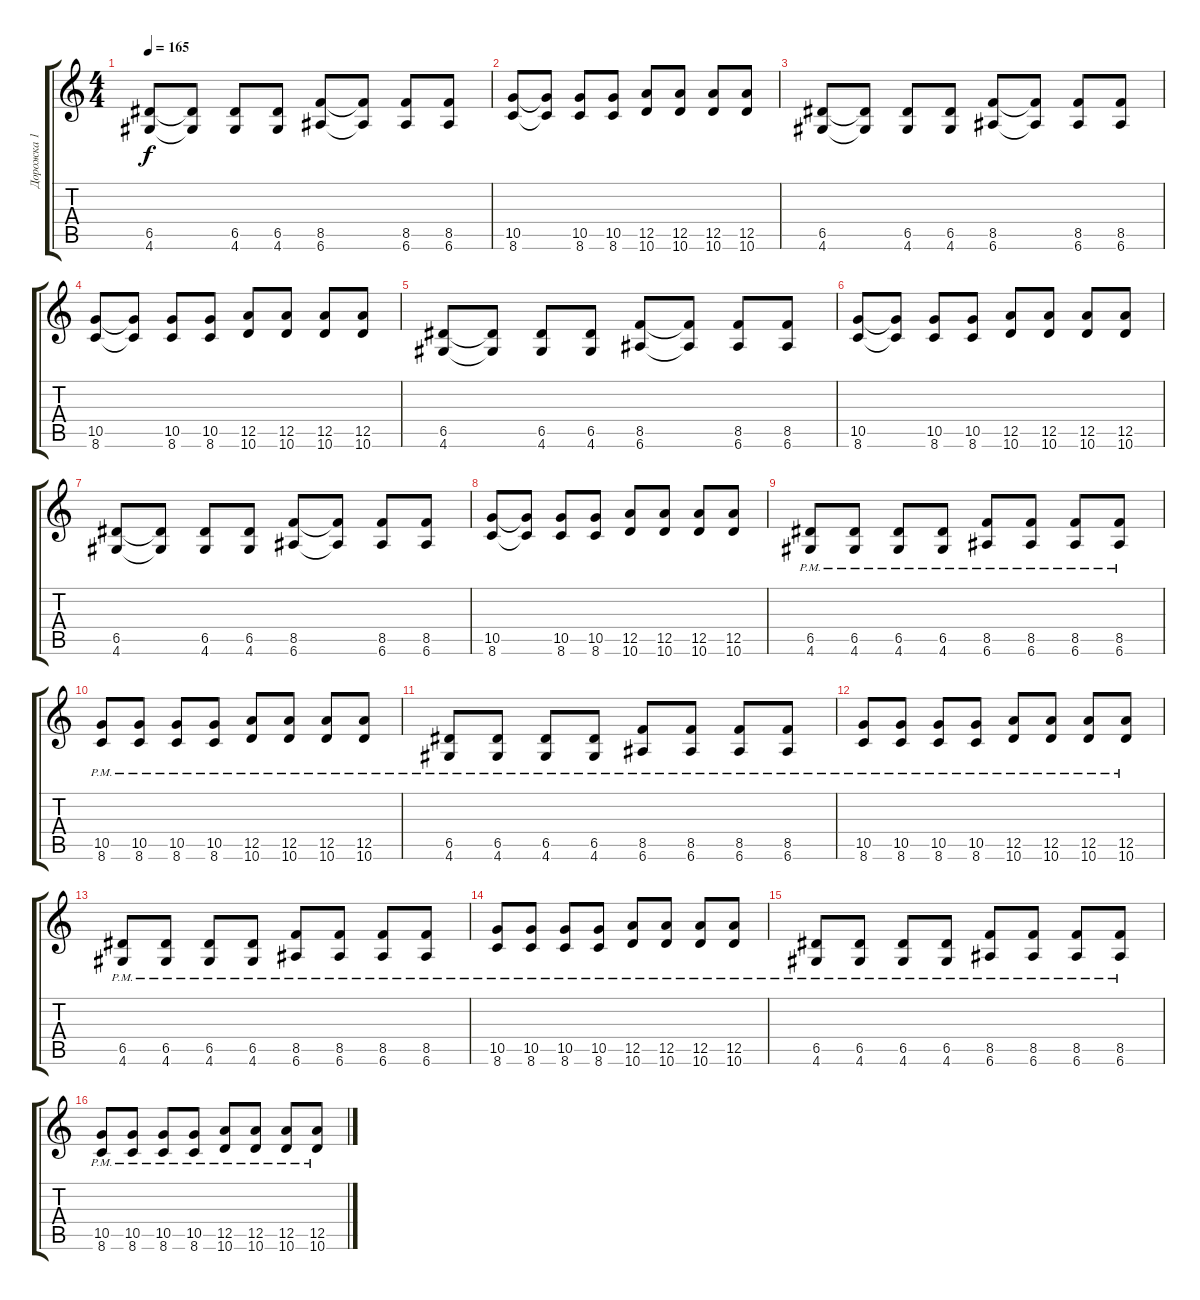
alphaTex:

\track ("Дорожка 1" "Дорожка 1") {instrument overdrivenguitar}
\staff {score tabs}
\tuning (E4 B3 G3 D3 A2 E2) {hide}
\ts (4 4)
\tempo 165
\clef g2
\ks c
(6.5 4.6).8{dy f} (6.5{t} 4.6{t}).8 (6.5 4.6).8 (6.5 4.6).8 (8.5 6.6).8 (8.5{t} 6.6{t}).8 (8.5 6.6).8 (8.5 6.6).8 |
(10.5 8.6).8 (10.5{t} 8.6{t}).8 (10.5 8.6).8 (10.5 8.6).8 (12.5 10.6).8 (12.5 10.6).8 (12.5 10.6).8 (12.5 10.6).8 |
(6.5 4.6).8 (6.5{t} 4.6{t}).8 (6.5 4.6).8 (6.5 4.6).8 (8.5 6.6).8 (8.5{t} 6.6{t}).8 (8.5 6.6).8 (8.5 6.6).8 |
(10.5 8.6).8 (10.5{t} 8.6{t}).8 (10.5 8.6).8 (10.5 8.6).8 (12.5 10.6).8 (12.5 10.6).8 (12.5 10.6).8 (12.5 10.6).8 |
(6.5 4.6).8 (6.5{t} 4.6{t}).8 (6.5 4.6).8 (6.5 4.6).8 (8.5 6.6).8 (8.5{t} 6.6{t}).8 (8.5 6.6).8 (8.5 6.6).8 |
(10.5 8.6).8 (10.5{t} 8.6{t}).8 (10.5 8.6).8 (10.5 8.6).8 (12.5 10.6).8 (12.5 10.6).8 (12.5 10.6).8 (12.5 10.6).8 |
(6.5 4.6).8 (6.5{t} 4.6{t}).8 (6.5 4.6).8 (6.5 4.6).8 (8.5 6.6).8 (8.5{t} 6.6{t}).8 (8.5 6.6).8 (8.5 6.6).8 |
(10.5 8.6).8 (10.5{t} 8.6{t}).8 (10.5 8.6).8 (10.5 8.6).8 (12.5 10.6).8 (12.5 10.6).8 (12.5 10.6).8 (12.5 10.6).8 |
(6.5{pm} 4.6{pm}).8 (6.5{pm} 4.6{pm}).8 (6.5{pm} 4.6{pm}).8 (6.5{pm} 4.6{pm}).8 (8.5{pm} 6.6{pm}).8 (8.5{pm} 6.6{pm}).8 (8.5{pm} 6.6{pm}).8 (8.5{pm} 6.6{pm}).8 |
(10.5{pm} 8.6{pm}).8 (10.5{pm} 8.6{pm}).8 (10.5{pm} 8.6{pm}).8 (10.5{pm} 8.6{pm}).8 (12.5{pm} 10.6{pm}).8 (12.5{pm} 10.6{pm}).8 (12.5{pm} 10.6{pm}).8 (12.5{pm} 10.6{pm}).8 |
(6.5{pm} 4.6{pm}).8 (6.5{pm} 4.6{pm}).8 (6.5{pm} 4.6{pm}).8 (6.5{pm} 4.6{pm}).8 (8.5{pm} 6.6{pm}).8 (8.5{pm} 6.6{pm}).8 (8.5{pm} 6.6{pm}).8 (8.5{pm} 6.6{pm}).8 |
(10.5{pm} 8.6{pm}).8 (10.5{pm} 8.6{pm}).8 (10.5{pm} 8.6{pm}).8 (10.5{pm} 8.6{pm}).8 (12.5{pm} 10.6{pm}).8 (12.5{pm} 10.6{pm}).8 (12.5{pm} 10.6{pm}).8 (12.5{pm} 10.6{pm}).8 |
(6.5{pm} 4.6{pm}).8 (6.5{pm} 4.6{pm}).8 (6.5{pm} 4.6{pm}).8 (6.5{pm} 4.6{pm}).8 (8.5{pm} 6.6{pm}).8 (8.5{pm} 6.6{pm}).8 (8.5{pm} 6.6{pm}).8 (8.5{pm} 6.6{pm}).8 |
(10.5{pm} 8.6{pm}).8 (10.5{pm} 8.6{pm}).8 (10.5{pm} 8.6{pm}).8 (10.5{pm} 8.6{pm}).8 (12.5{pm} 10.6{pm}).8 (12.5{pm} 10.6{pm}).8 (12.5{pm} 10.6{pm}).8 (12.5{pm} 10.6{pm}).8 |
(6.5{pm} 4.6{pm}).8 (6.5{pm} 4.6{pm}).8 (6.5{pm} 4.6{pm}).8 (6.5{pm} 4.6{pm}).8 (8.5{pm} 6.6{pm}).8 (8.5{pm} 6.6{pm}).8 (8.5{pm} 6.6{pm}).8 (8.5{pm} 6.6{pm}).8 |
(10.5{pm} 8.6{pm}).8 (10.5{pm} 8.6{pm}).8 (10.5{pm} 8.6{pm}).8 (10.5{pm} 8.6{pm}).8 (12.5{pm} 10.6{pm}).8 (12.5{pm} 10.6{pm}).8 (12.5{pm} 10.6{pm}).8 (12.5{pm} 10.6{pm}).8
